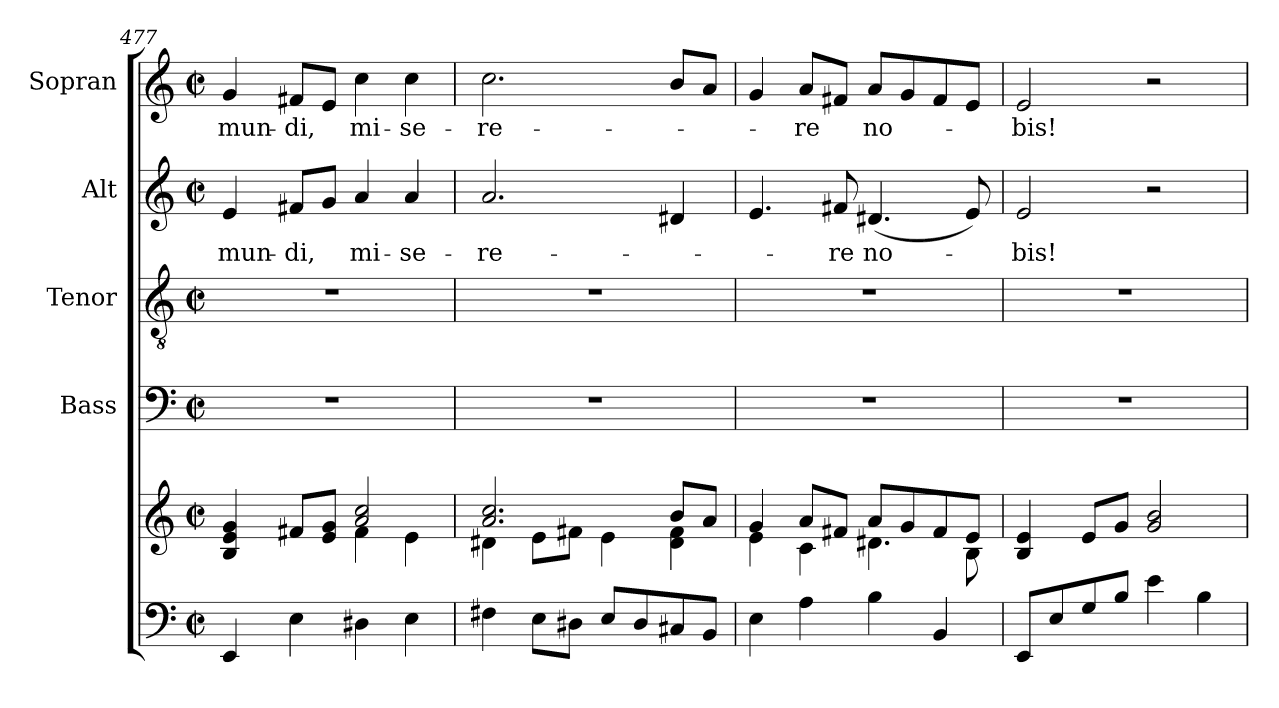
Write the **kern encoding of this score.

**kern	**kern	**kern	**kern	**kern	**text	**kern	**text
*part5	*part5	*part4	*part3	*part2	*part2	*part1	*part1
*staff6	*staff5	*staff4	*staff3	*staff2	*staff2	*staff1	*staff1
*	*	*I"Bass	*I"Tenor	*I"Alt	*	*I"Sopran	*
*	*	*I'B.	*I'T.	*I'A.	*	*I'S.	*
*clefF4	*clefG2	*clefF4	*clefGv2	*clefG2	*	*clefG2	*
*k[]	*k[]	*k[]	*k[]	*k[]	*	*k[]	*
*C:	*C:	*C:	*C:	*C:	*	*C:	*
*M2/2	*M2/2	*M2/2	*M2/2	*M2/2	*	*M2/2	*
*met(c|)	*met(c|)	*met(c|)	*met(c|)	*met(c|)	*	*met(c|)	*
=477	=477	=477	=477	=477	=477	=477	=477
*	*^	*	*	*	*	*	*
!	!	!	!	!	!	!LO:LY:b	!	!LO:LY:b
4EE/	4B/ 4e/ 4g/	2ryy	1r	1r	4e/	mun-	4g/	mun-
!	!	!	!	!	!	!LO:LY:b	!	!LO:LY:b
4E\	8f#X/L	.	.	.	8f#X/L	-di,	8f#X/L	-di,
.	8e/ 8g/J	.	.	.	8g/J	.	8e/J	.
!	!	!	!	!	!	!LO:LY:b	!	!LO:LY:b
4D#X\	2a/ 2cc/	4f#\	.	.	4a/	mi-	4cc\	mi-
!	!	!	!	!	!	!LO:LY:b	!	!LO:LY:b
4E\	.	4e\	.	.	4a/	-se-	4cc\	-se-
=478	=478	=478	=478	=478	=478	=478	=478	=478
!	!	!	!	!	!	!LO:LY:b	!	!LO:LY:b
4F#X\	2.a/ 2.cc/	4d#X\	1r	1r	2.a/	-re-	2.cc\	-re-
8E\L	.	8e\L	.	.	.	.	.	.
8D#X\J	.	8f#X\J	.	.	.	.	.	.
8E/L	.	4e\	.	.	.	.	.	.
8D#/	.	.	.	.	.	.	.	.
8C#X/	8b/L	4d#\ 4f#\	.	.	4d#X/	.	8b/L	.
8BB/J	8a/J	.	.	.	.	.	8a/J	.
=479	=479	=479	=479	=479	=479	=479	=479	=479
4E\	4g/	4e\	1r	1r	4.e/	.	4g/	.
!	!	!	!	!	!	!	!	!LO:LY:b
4A\	8a/L	4c\	.	.	.	.	8a/L	-re
!	!	!	!	!	!	!LO:LY:b	!	!
.	8f#X/J	.	.	.	8f#X/	-re	8f#X/J	.
!	!	!	!	!	!	!LO:LY:b	!	!LO:LY:b
4B\	8a/L	4.d#X\	.	.	(<4.d#X/	no-	8a/L	no-
.	8g/	.	.	.	.	.	8g/	.
4BB/	8f#/	.	.	.	.	.	8f#/	.
.	8e/J	8B\	.	.	8e/)	.	8e/J	.
=480	=480	=480	=480	=480	=480	=480	=480	=480
!	!	!	!	!	!	!LO:LY:b	!	!LO:LY:b
*	*v	*v	*	*	*	*	*	*
8EE/L	4B/ 4e/	1r	1r	2e/	-bis!	2e/	-bis!
8E/	.	.	.	.	.	.	.
8G/	8e/L	.	.	.	.	.	.
8B/J	8g/J	.	.	.	.	.	.
4e\	2g/ 2b/	.	.	2r	.	2r	.
4B\	.	.	.	.	.	.	.
=	=	=	=	=	=	=	=
*-	*-	*-	*-	*-	*-	*-	*-
